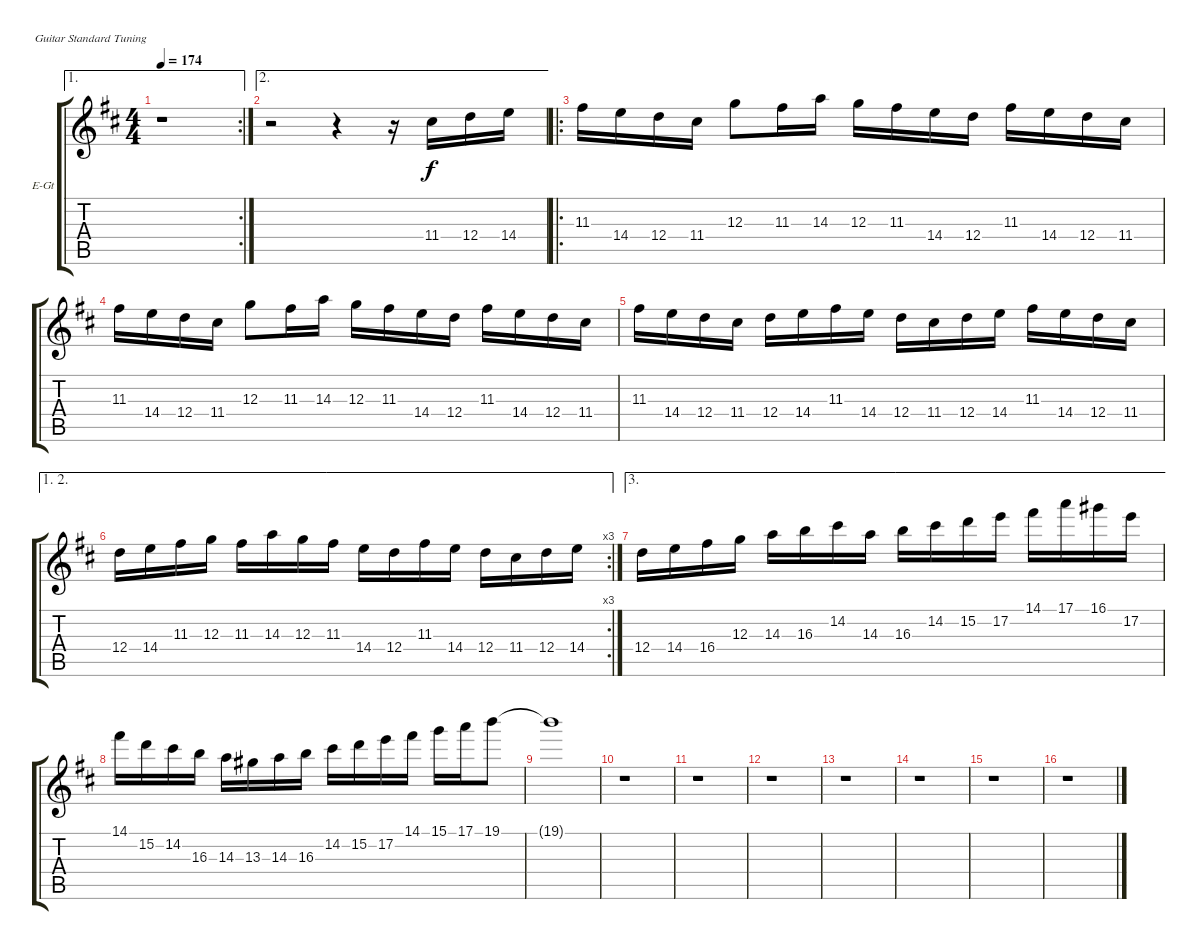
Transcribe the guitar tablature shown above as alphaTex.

\bracketExtendMode groupsimilarinstruments
\firstSystemTrackNameOrientation horizontal
\otherSystemsTrackNameOrientation horizontal
\track ("Track 2" "E-Gt") {instrument overdrivenguitar}
\staff {score tabs}
\tuning (E4 B3 G3 D3 A2 E2)
\ae 1
\rc 2
\ts (4 4)
\tempo 174
\clef g2
\ks bminor
r.1{dy f} |
\ae 2
r.2 r.4 r.16 11.4.16 12.4.16 14.4.16 |
\ro
11.3.16 14.4.16 12.4.16 11.4.16 12.3.8 11.3.16 14.3.16 12.3.16 11.3.16 14.4.16 12.4.16 11.3.16 14.4.16 12.4.16 11.4.16 |
11.3.16 14.4.16 12.4.16 11.4.16 12.3.8 11.3.16 14.3.16 12.3.16 11.3.16 14.4.16 12.4.16 11.3.16 14.4.16 12.4.16 11.4.16 |
11.3.16 14.4.16 12.4.16 11.4.16 12.4.16 14.4.16 11.3.16 14.4.16 12.4.16 11.4.16 12.4.16 14.4.16 11.3.16 14.4.16 12.4.16 11.4.16 |
\ae (1 2)
\rc 3
12.4.16 14.4.16 11.3.16 12.3.16 11.3.16 14.3.16 12.3.16 11.3.16 14.4.16 12.4.16 11.3.16 14.4.16 12.4.16 11.4.16 12.4.16 14.4.16 |
\ae 3
12.4.16 14.4.16 16.4.16 12.3.16 14.3.16 16.3.16 14.2.16 14.3.16 16.3.16 14.2.16 15.2.16 17.2.16 14.1.16 17.1.16 16.1.16 17.2.16 |
14.1.16 15.2.16 14.2.16 16.3.16 14.3.16 13.3.16 14.3.16 16.3.16 14.2.16 15.2.16 17.2.16 14.1.16 15.1.16 17.1.16 19.1.8 |
19.1{t}.1 |
r.1 |
r.1 |
r.1 |
r.1 |
r.1 |
r.1 |
r.1
